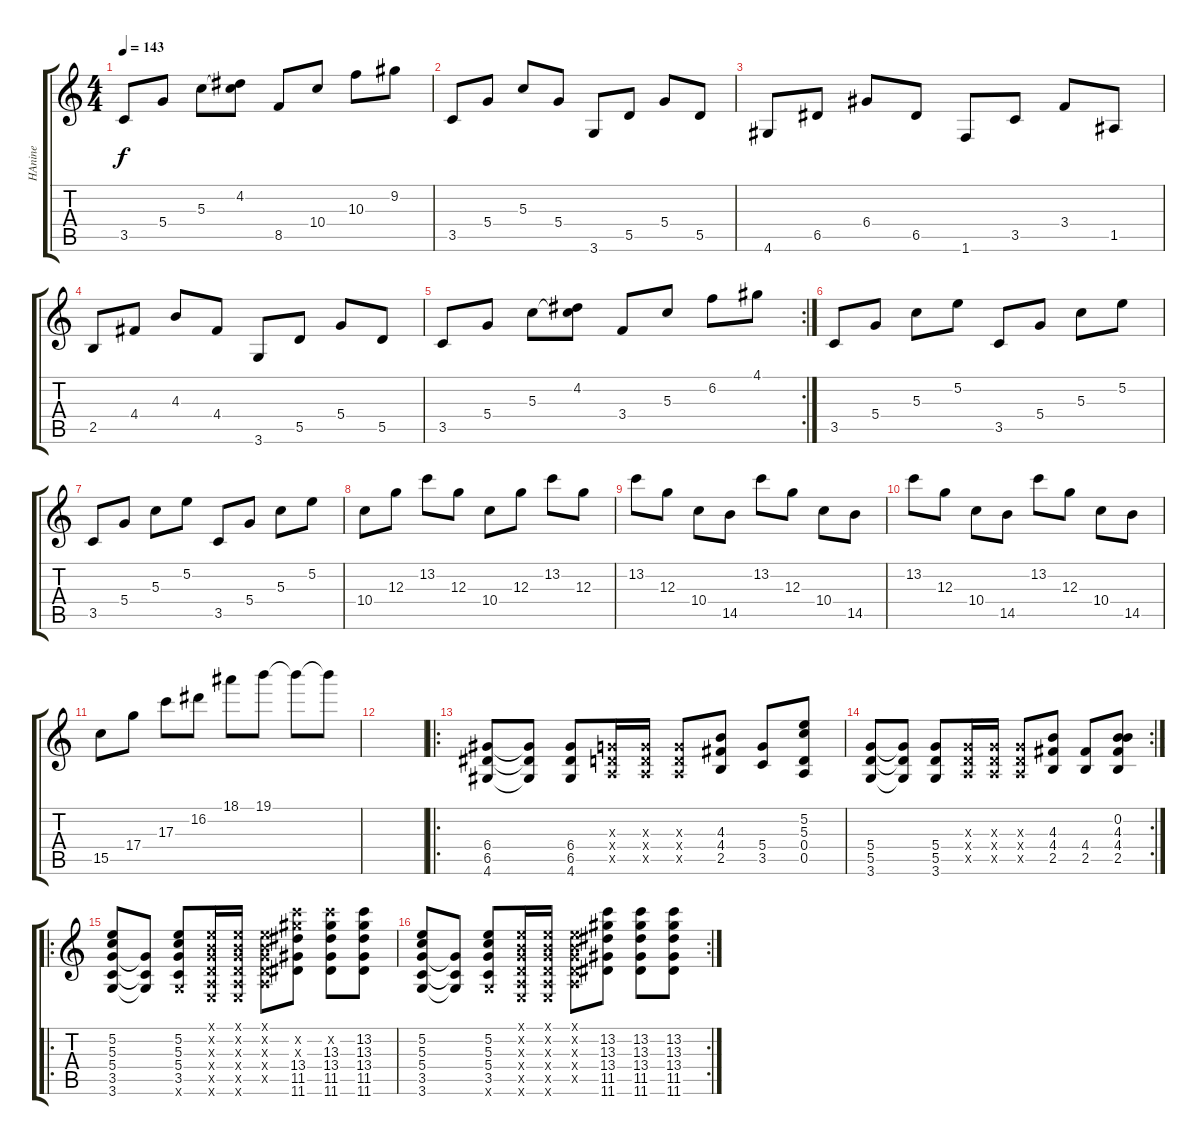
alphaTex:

\track ("HAnine" "HAnine") {instrument electricguitarclean}
\staff {score tabs}
\tuning (E4 B3 G3 D3 A2 E2) {hide}
\ts (4 4)
\tempo 143
\clef g2
\ks c
3.5.8{dy f} 5.4.8 5.3.8 (4.2 5.3{t}).8 8.5.8 10.4.8 10.3.8 9.2.8 |
3.5.8 5.4.8 5.3.8 5.4.8 3.6.8 5.5.8 5.4.8 5.5.8 |
4.6.8 6.5.8 6.4.8 6.5.8 1.6.8 3.5.8 3.4.8 1.5.8 |
2.5.8 4.4.8 4.3.8 4.4.8 3.6.8 5.5.8 5.4.8 5.5.8 |
\rc 2
3.5.8 5.4.8 5.3.8 (4.2 5.3{t}).8 3.4.8 5.3.8 6.2.8 4.1.8 |
3.5.8 5.4.8 5.3.8 5.2.8 3.5.8 5.4.8 5.3.8 5.2.8 |
3.5.8 5.4.8 5.3.8 5.2.8 3.5.8 5.4.8 5.3.8 5.2.8 |
10.4.8 12.3.8 13.2.8 12.3.8 10.4.8 12.3.8 13.2.8 12.3.8 |
13.2.8 12.3.8 10.4.8 14.5.8 13.2.8 12.3.8 10.4.8 14.5.8 |
13.2.8 12.3.8 10.4.8 14.5.8 13.2.8 12.3.8 10.4.8 14.5.8 |
15.5.8 17.4.8 17.3.8 16.2.8 18.1.8 19.1.8 19.1{t}.8 19.1{t}.8 |
|
\ro
(6.4 6.5 4.6).8 (6.4{t} 6.5{t} 4.6{t}).8 (6.4 6.5 4.6).8 (0.3{x} 0.4{x} 0.5{x}).16 (0.3{x} 0.4{x} 0.5{x}).16 (0.3{x} 0.4{x} 0.5{x}).8 (4.3 4.4 2.5).8 (5.4 3.5).8 (5.2 5.3 0.4 0.5).8 |
\rc 2
(5.4 5.5 3.6).8 (5.4{t} 5.5{t} 3.6{t}).8 (5.4 5.5 3.6).8 (0.3{x} 0.4{x} 0.5{x}).16 (0.3{x} 0.4{x} 0.5{x}).16 (0.3{x} 0.4{x} 0.5{x}).8 (4.3 4.4 2.5).8 (4.4 2.5).8 (0.2 4.3 4.4 2.5).8 |
\ro
(5.2 5.3 5.4 3.5 3.6).8 (5.4{t} 3.5{t} 3.6{t}).8 (5.2 5.3 5.4 3.5 3.6{x}).8 (0.1{x} 0.2{x} 0.3{x} 0.4{x} 0.5{x} 0.6{x}).16 (0.1{x} 0.2{x} 0.3{x} 0.4{x} 0.5{x} 0.6{x}).16 (0.1{x} 0.2{x} 0.3{x} 0.4{x} 0.5{x}).8 (13.2{x} 13.3{x} 13.4 11.5 11.6).8 (13.2{x} 13.3 13.4 11.5 11.6).8 (13.2 13.3 13.4 11.5 11.6).8 |
\rc 2
(5.2 5.3 5.4 3.5 3.6).8 (5.4{t} 3.5{t} 3.6{t}).8 (5.2 5.3 5.4 3.5 3.6{x}).8 (0.1{x} 0.2{x} 0.3{x} 0.4{x} 0.5{x} 0.6{x}).16 (0.1{x} 0.2{x} 0.3{x} 0.4{x} 0.5{x} 0.6{x}).16 (0.1{x} 0.2{x} 0.3{x} 0.4{x} 0.5{x}).8 (13.2 13.3 13.4 11.5 11.6).8 (13.2 13.3 13.4 11.5 11.6).8 (13.2 13.3 13.4 11.5 11.6).8
